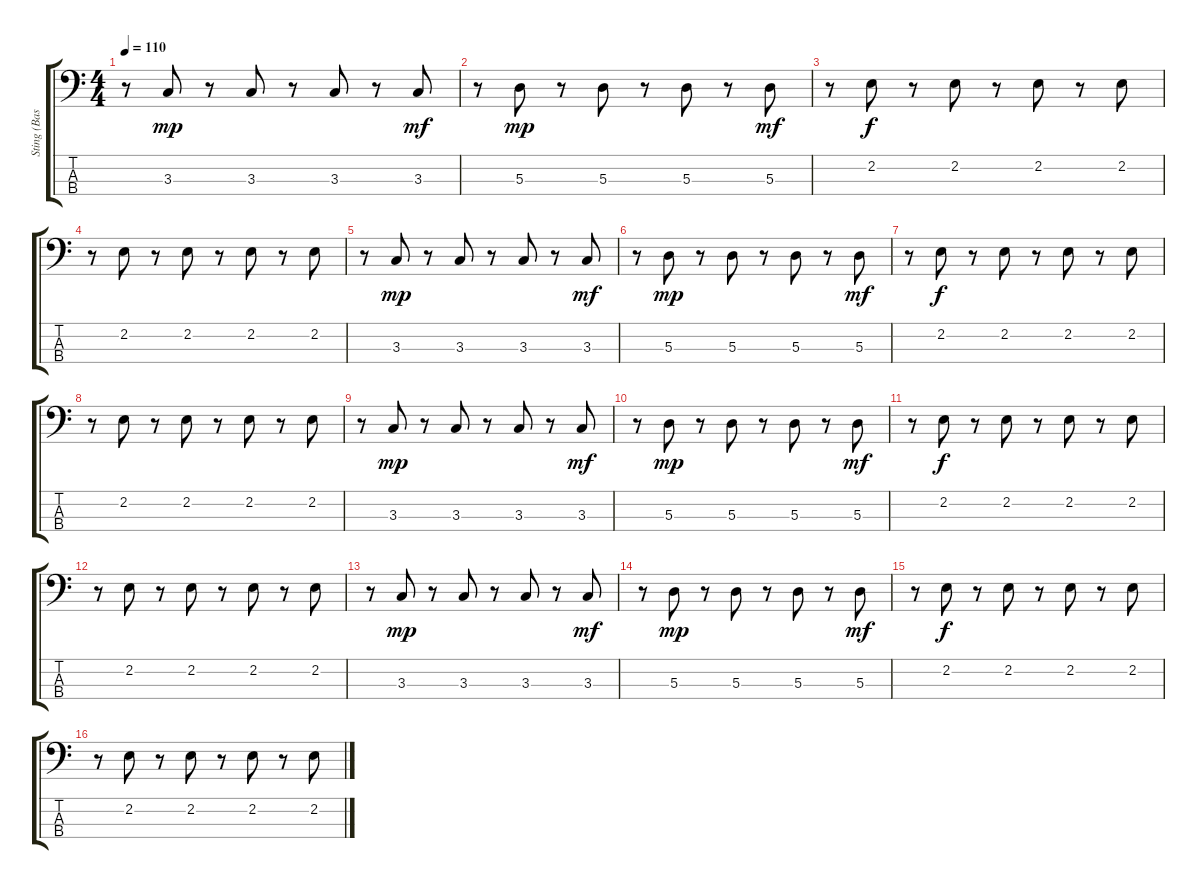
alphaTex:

\track ("Sting (Bass)" "Sting (Bas") {instrument electricbassfinger}
\staff {score tabs}
\tuning (G2 D2 A1 E1) {hide}
\ts (4 4)
\tempo 110
\clef f4
\ks c
r.8{dy f} 3.3.8{dy mp} r.8 3.3.8 r.8 3.3.8 r.8 3.3.8{dy mf} |
r.8 5.3.8{dy mp} r.8 5.3.8 r.8 5.3.8 r.8 5.3.8{dy mf} |
r.8 2.2.8{dy f} r.8 2.2.8 r.8 2.2.8 r.8 2.2.8 |
r.8 2.2.8 r.8 2.2.8 r.8 2.2.8 r.8 2.2.8 |
r.8 3.3.8{dy mp} r.8 3.3.8 r.8 3.3.8 r.8 3.3.8{dy mf} |
r.8 5.3.8{dy mp} r.8 5.3.8 r.8 5.3.8 r.8 5.3.8{dy mf} |
r.8 2.2.8{dy f} r.8 2.2.8 r.8 2.2.8 r.8 2.2.8 |
r.8 2.2.8 r.8 2.2.8 r.8 2.2.8 r.8 2.2.8 |
r.8 3.3.8{dy mp} r.8 3.3.8 r.8 3.3.8 r.8 3.3.8{dy mf} |
r.8 5.3.8{dy mp} r.8 5.3.8 r.8 5.3.8 r.8 5.3.8{dy mf} |
r.8 2.2.8{dy f} r.8 2.2.8 r.8 2.2.8 r.8 2.2.8 |
r.8 2.2.8 r.8 2.2.8 r.8 2.2.8 r.8 2.2.8 |
r.8 3.3.8{dy mp} r.8 3.3.8 r.8 3.3.8 r.8 3.3.8{dy mf} |
r.8 5.3.8{dy mp} r.8 5.3.8 r.8 5.3.8 r.8 5.3.8{dy mf} |
r.8 2.2.8{dy f} r.8 2.2.8 r.8 2.2.8 r.8 2.2.8 |
r.8 2.2.8 r.8 2.2.8 r.8 2.2.8 r.8 2.2.8
